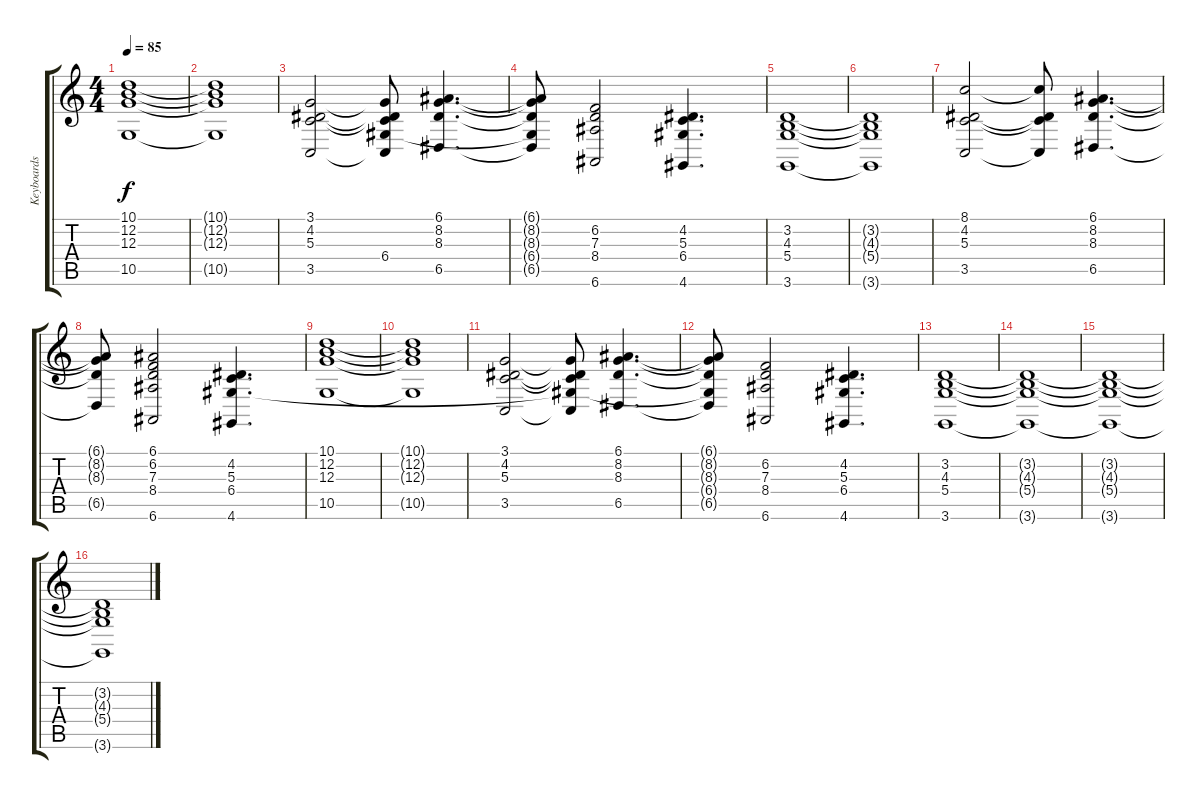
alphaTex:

\track ("Keyboards" "Keyboards") {instrument drawbarorgan}
\staff {score tabs}
\tuning (E4 B3 G3 D3 A2 E2) {hide}
\ts (4 4)
\tempo 85
\clef g2
\ks c
(10.1 12.2 12.3 10.5).1{dy f} |
(10.1{t} 12.2{t} 12.3{t} 10.5{t}).1 |
(3.1 4.2 5.3 3.5).2 (3.1{t} 4.2{t} 5.3{t} 6.4{t} 3.5{t}).8 (6.1 8.2 8.3 6.5).4{d} |
(6.1{t} 8.2{t} 8.3{t} 6.4{t} 6.5{t}).8 (6.2 7.3 8.4 6.6).2 (4.2 5.3 6.4 4.6).4{d} |
(3.2 4.3 5.4 3.6).1 |
(3.2{t} 4.3{t} 5.4{t} 3.6{t}).1 |
(8.1 4.2 5.3 3.5).2 (8.1{t} 4.2{t} 5.3{t} 3.5{t}).8 (6.1 8.2 8.3 6.5).4{d} |
(6.1{t} 8.2{t} 8.3{t} 6.5{t}).8 (6.1 6.2 7.3 8.4 6.6).2 (4.2 5.3 6.4 4.6).4{d} |
(10.1 12.2 12.3 10.5).1 |
(10.1{t} 12.2{t} 12.3{t} 10.5{t}).1 |
(3.1 4.2 5.3 3.5).2 (3.1{t} 4.2{t} 5.3{t} 6.4{t} 3.5{t}).8 (6.1 8.2 8.3 6.5).4{d} |
(6.1{t} 8.2{t} 8.3{t} 6.4{t} 6.5{t}).8 (6.2 7.3 8.4 6.6).2 (4.2 5.3 6.4 4.6).4{d} |
(3.2 4.3 5.4 3.6).1 |
(3.2{t} 4.3{t} 5.4{t} 3.6{t}).1 |
(3.2{t} 4.3{t} 5.4{t} 3.6{t}).1 |
(3.2{t} 4.3{t} 5.4{t} 3.6{t}).1
